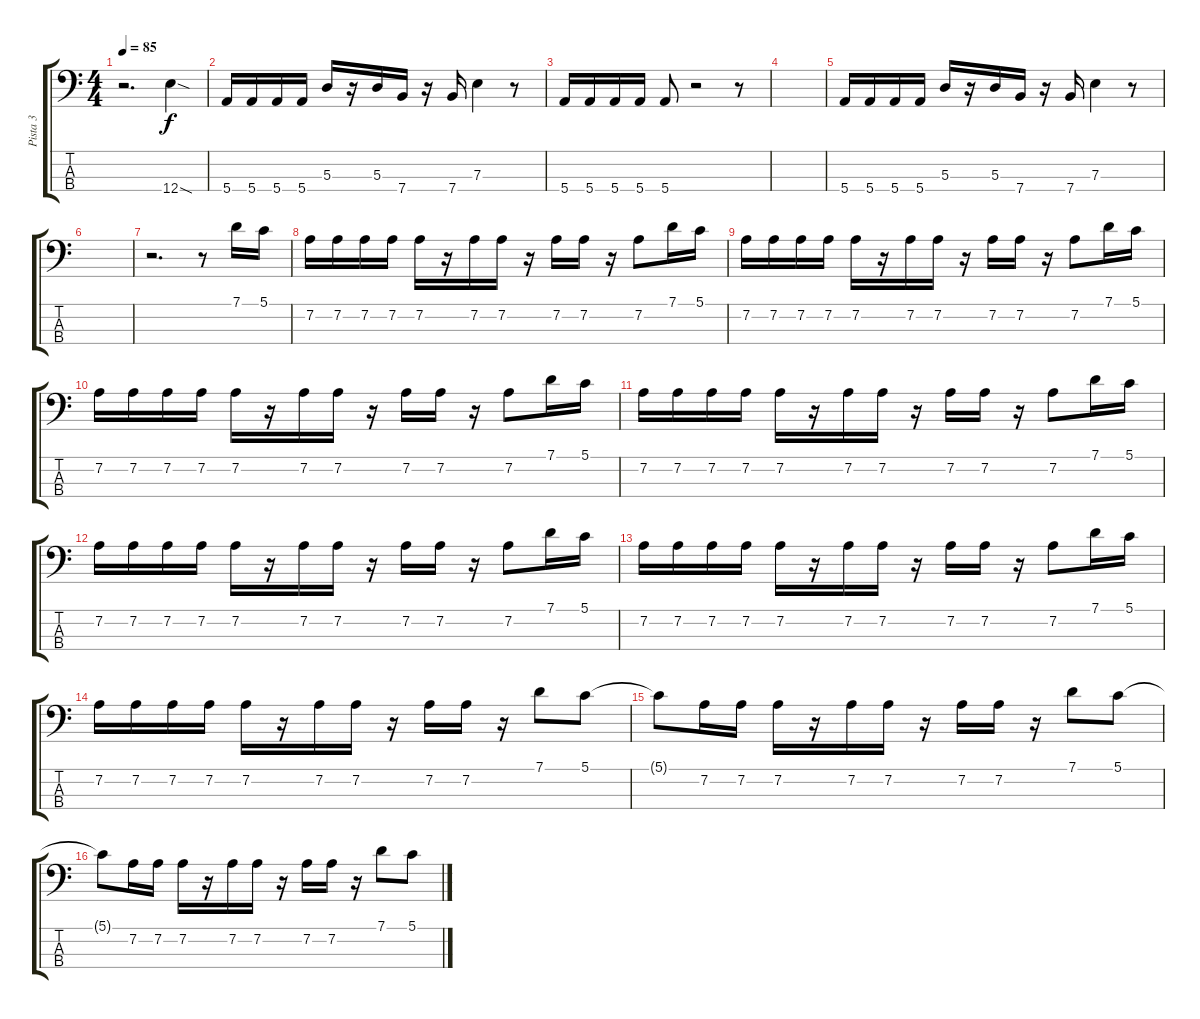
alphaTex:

\track ("Pista 3" "Pista 3") {instrument electricbasspick}
\staff {score tabs}
\tuning (G2 D2 A1 E1) {hide}
\ts (4 4)
\tempo 85
\clef f4
\ks c
r.2{d dy f} 12.4{sod}.4 |
5.4.16 5.4.16 5.4.16 5.4.16 5.3.16 r.16 5.3.16 7.4.16 r.16 7.4.16 7.3.4 r.8 |
5.4.16 5.4.16 5.4.16 5.4.16 5.4.8 r.2 r.8 |
|
5.4.16 5.4.16 5.4.16 5.4.16 5.3.16 r.16 5.3.16 7.4.16 r.16 7.4.16 7.3.4 r.8 |
|
r.2{d} r.8 7.1.16 5.1.16 |
7.2.16 7.2.16 7.2.16 7.2.16 7.2.16 r.16 7.2.16 7.2.16 r.16 7.2.16 7.2.16 r.16 7.2.8 7.1.16 5.1.16 |
7.2.16 7.2.16 7.2.16 7.2.16 7.2.16 r.16 7.2.16 7.2.16 r.16 7.2.16 7.2.16 r.16 7.2.8 7.1.16 5.1.16 |
7.2.16 7.2.16 7.2.16 7.2.16 7.2.16 r.16 7.2.16 7.2.16 r.16 7.2.16 7.2.16 r.16 7.2.8 7.1.16 5.1.16 |
7.2.16 7.2.16 7.2.16 7.2.16 7.2.16 r.16 7.2.16 7.2.16 r.16 7.2.16 7.2.16 r.16 7.2.8 7.1.16 5.1.16 |
7.2.16 7.2.16 7.2.16 7.2.16 7.2.16 r.16 7.2.16 7.2.16 r.16 7.2.16 7.2.16 r.16 7.2.8 7.1.16 5.1.16 |
7.2.16 7.2.16 7.2.16 7.2.16 7.2.16 r.16 7.2.16 7.2.16 r.16 7.2.16 7.2.16 r.16 7.2.8 7.1.16 5.1.16 |
7.2.16 7.2.16 7.2.16 7.2.16 7.2.16 r.16 7.2.16 7.2.16 r.16 7.2.16 7.2.16 r.16 7.1.8 5.1.8 |
5.1{t}.8 7.2.16 7.2.16 7.2.16 r.16 7.2.16 7.2.16 r.16 7.2.16 7.2.16 r.16 7.1.8 5.1.8 |
5.1{t}.8 7.2.16 7.2.16 7.2.16 r.16 7.2.16 7.2.16 r.16 7.2.16 7.2.16 r.16 7.1.8 5.1.8
